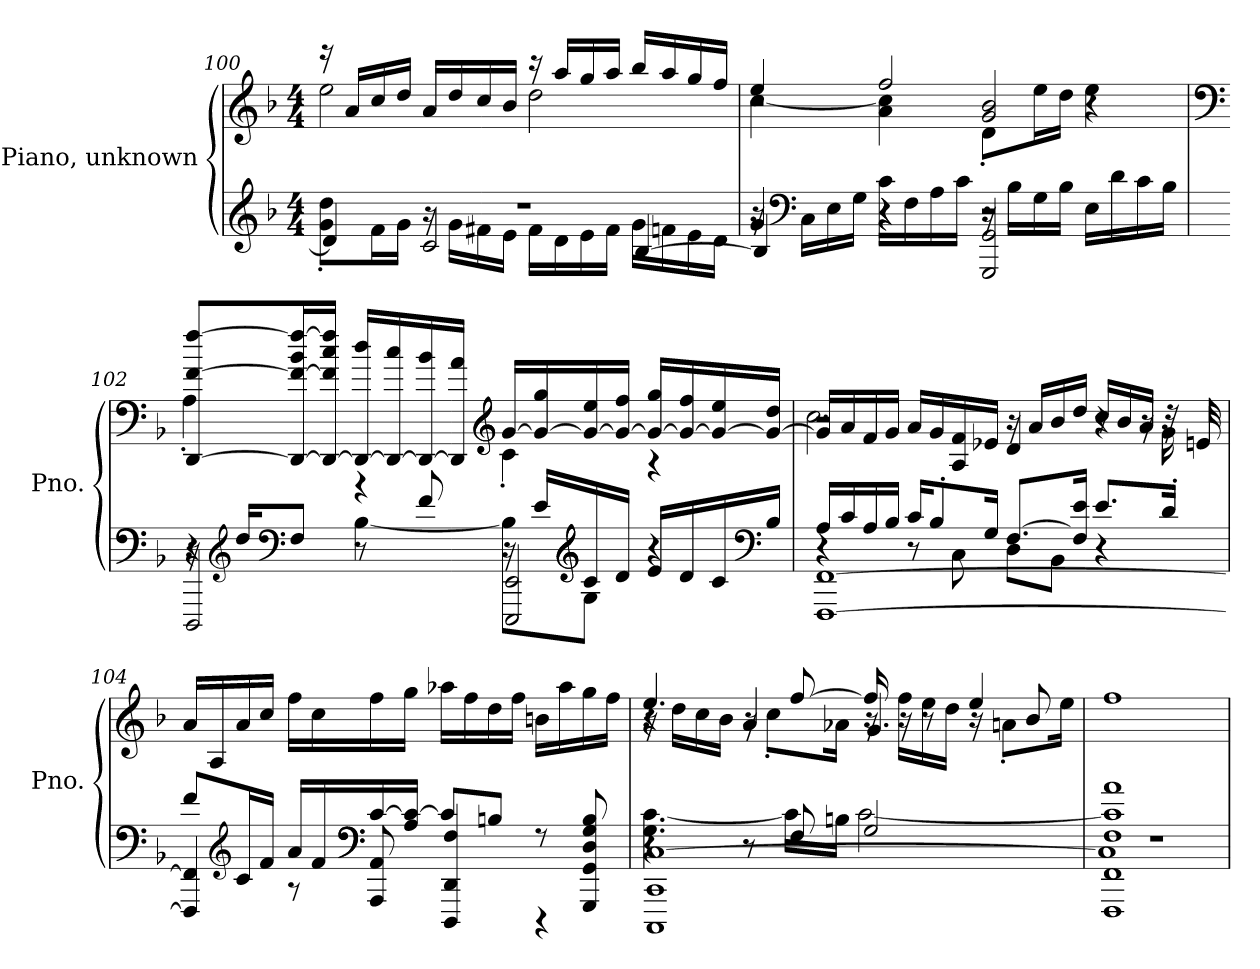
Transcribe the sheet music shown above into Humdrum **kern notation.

**kern	**kern
*part1	*part1
*staff2	*staff1
*I"Piano, unknown	*
*I'Pno.	*
!!LO:LB:g=z
*clefG2	*clefG2
*k[b-]	*k[b-]
*M4/4	*M4/4
=100	=100
*^	*^
*	*^	*	*
1r	8g\' 8dd\'L	4d/]	16r	2ee\
.	.	.	16a/LL	.
.	16f\L	.	16cc/	.
.	16g\JJ	.	16dd/JJ	.
.	16r	2c/	16a/LL	.
.	16g\LL	.	16dd/	.
.	16f#X\	.	16cc/	.
.	16e\JJ	.	16b-/JJ	.
.	16f#\LL	.	16r	2dd\
.	16d\	.	16aa/LL	.
.	16e\	.	16gg/	.
.	16f#\JJ	.	16aa/JJ	.
.	16g\LL	[4B-/	16bb-/LL	.
.	16fn\	.	16aa/	.
.	16e\	.	16gg/	.
.	16d\JJ	.	16ff/JJ	.
=101	=101	=101	=101	=101
*	*	*	*	*^
4g/	16r	4B-/]	4ee/	[4cc\	2r
*clefF4	*	*	*	*	*
.	16C\LL	.	.	.	.
.	16E\	.	.	.	.
.	16G\JJ	.	.	.	.
4r	16c\LL	4r	2ff/	4a\ 4cc\]	.
.	16F\	.	.	.	.
.	16A\	.	.	.	.
.	16c\JJ	.	.	.	.
2r	16r	2GGG/ 2GG/	.	8d'\L	2g/ 2b-/
.	16B-\LL	.	.	.	.
.	16G\	.	.	16ee\L	.
.	16B-\JJ	.	.	16dd\JJ	.
.	16E\LL	.	4r	4ee\	.
.	16d\	.	.	.	.
.	16c\	.	.	.	.
.	16B-\JJ	.	.	.	.
*	*	*	*v	*v	*v
!!LO:LB:g=z
=102	=102	=102	=102
*	*	*	*clefF4
*	*	*	*^
16r	4r	2DDD/	[8DD/ [8f/ [8ff/L	4A'\
*clefG2	*	*	*	*
16dd/KL	.	.	.	.
*clefF4	*	*	*	*
8F/J	.	.	16DD/_ 16f/_ 16b-/ 16ff/_L	.
.	.	.	16DD/_ 16f/] 16cc/ 16ff/]JJ	.
8r	[4B-\	.	16DD/_ 16dd/LL	4r
.	.	.	16DD/_ 16cc/	.
8f/	.	.	16DD/_ 16b-/	.
.	.	.	16DD/] 16a/JJ	.
*	*	*	*clefG2	*
16r	8B-\L]	2EEE/ 2EE/	[16g/LL	4c'\
16e/LL	.	.	16g/_ 16gg/	.
*clefG2	*	*	*	*
16c/	8G\J	.	16g/_ 16ee/	.
16d/JJ	.	.	16g/_ 16ff/JJ	.
16e/LL	4r	.	16g/_ 16gg/LL	4r
16d/	.	.	16g/_ 16ff/	.
16c/	.	.	16g/_ 16ee/	.
*clefF4	*	*	*	*
16B-/JJ	.	.	16g/_ 16dd/JJ	.
!!LO:PB:g=z
=103	=103	=103	=103	=103
*	*	*	*	*^
16A/LL	4r	[1FFF [1FF	16g/LL]	2.cc\	2r
16c/	.	.	16a/	.	.
16A/	.	.	16f/	.	.
16B-/JJ	.	.	16g/JJ	.	.
16c/KL	8r	.	16a/LL	.	.
8B-'/	.	.	16g/	.	.
.	8C\	.	16A/ 16f/	.	.
16G/Jk	.	.	16e-X/JJ	.	.
[8.F/L	8D\L	.	16r	.	4d/
.	.	.	16a/LL	.	.
.	8BB-\J	.	16b-/	.	.
16F/] 16e/Jk	.	.	16dd/JJ	.	.
8.e/L	4r	.	16cc/LL	8r	4r
.	.	.	16b-/	.	.
.	.	.	16a/JJ	16r	.
16d'/Jk	.	.	32r	16g\	.
.	.	.	32en/	.	.
*	*v	*v	*	*	*
*	*	*v	*v	*v
=104	=104	=104
8f/L	4FFF/] 4FF/]	16a/LL
.	.	16A/
*clefG2	*	*
16c/L	.	16a/
16f/JJ	.	16cc/JJ
16a/LL	8r	16ff\LL
16f/	.	16cc\
*clefF4	*	*
[16c/	8AAA/ 8AA/	16ff\
16A/ 16c/_JJ	.	16gg\JJ
8c/L]	4DDD/ 4DD/ 4F/	16aa-X\LL
.	.	16ff\
8Bn/J	.	16dd\
.	.	16ff\JJ
8r	4r	16bn\LL
.	.	16aa-\
8GGG/ 8GG/ 8D/ 8G/ 8B/	.	16gg\
.	.	16ff\JJ
!!LO:LB:g=z
=105	=105	=105
*	*^	*^
*	*	*	*	*^
4r	4.G\ [4.c\	1CCC 1CC [1C	4.ee/	16r	4r
.	.	.	.	16dd\LL	.
.	.	.	.	16cc\	.
.	.	.	.	16b-\JJ	.
8r	.	.	.	16r	4a/
.	.	.	.	8cc'\L	.
8F/	16c\LL]	.	[8ff/	.	.
.	16Bn\JJ	.	.	16a-X\Jk	.
2G/	[2c\	.	16ff/]	16r	4.g/
.	.	.	16r	16ff\LL	.
.	.	.	8r	16ee\	.
.	.	.	.	16dd\JJ	.
.	.	.	4ee/	16r	.
.	.	.	.	8an'\L	.
.	.	.	.	.	8b-/
.	.	.	.	16ee\Jk	.
*	*	*	*v	*v	*v
=106	=106	=106	=106
1r	1FFF 1FF 1F 1c] 1a	1C]	1ff
*v	*v	*v	*
=	=
*-	*-
